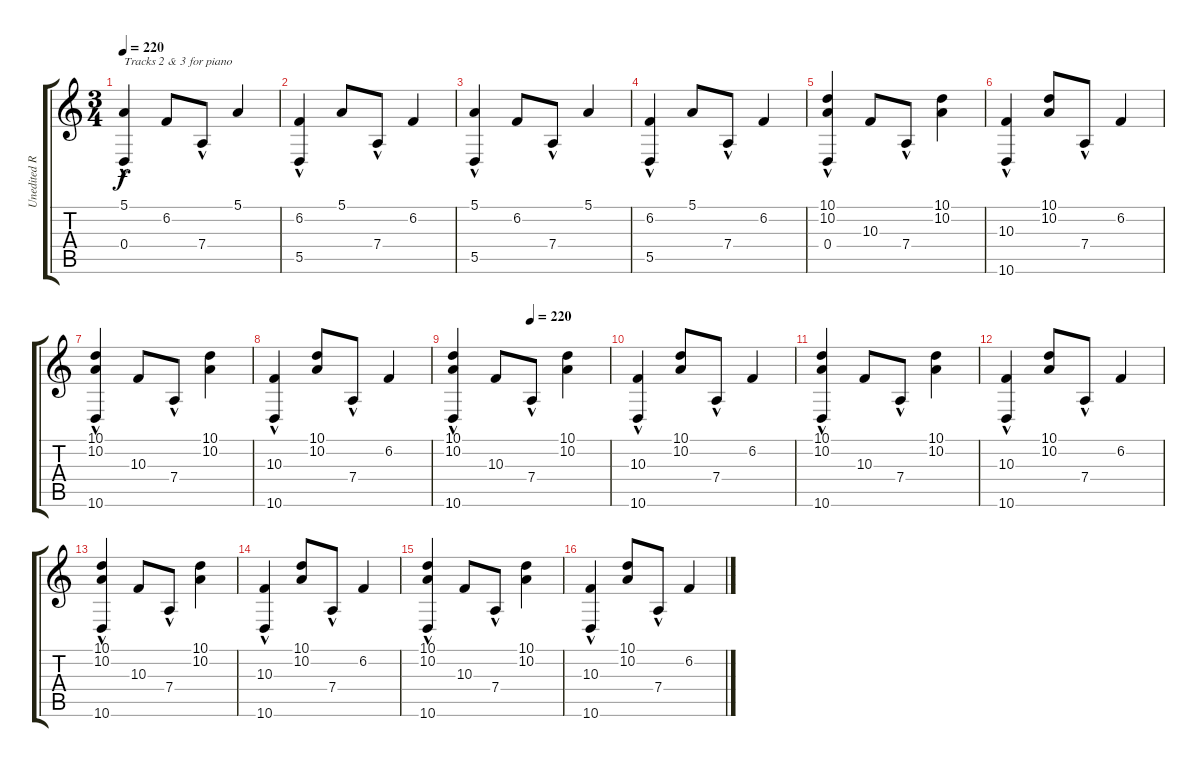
\track ("Unedited Rhythm" "Unedited R") {instrument harpsichord}
\staff {score tabs}
\tuning (E4 B3 G3 D3 A2 E2) {hide}
\ts (3 4)
\tempo 220
\clef g2
\ks c
(5.1 0.4{hac}).4{txt "Tracks 2 & 3 for piano" dy f instrument harpsichord} 6.2.8 7.4{hac}.8 5.1.4 |
(6.2 5.5{hac}).4 5.1.8 7.4{hac}.8 6.2.4 |
(5.1 5.5{hac}).4 6.2.8 7.4{hac}.8 5.1.4 |
(6.2 5.5{hac}).4 5.1.8 7.4{hac}.8 6.2.4 |
(10.1 10.2 0.4{hac}).4 10.3.8 7.4{hac}.8 (10.1 10.2).4 |
(10.3 10.6{hac}).4 (10.1 10.2).8 7.4{hac}.8 6.2.4 |
(10.1 10.2 10.6{hac}).4 10.3.8 7.4{hac}.8 (10.1 10.2).4 |
(10.3 10.6{hac}).4 (10.1 10.2).8 7.4{hac}.8 6.2.4 |
\tempo (220 0.5)
(10.1 10.2 10.6{hac}).4 10.3.8 7.4{hac}.8 (10.1 10.2).4 |
(10.3 10.6{hac}).4 (10.1 10.2).8 7.4{hac}.8 6.2.4 |
(10.1 10.2 10.6{hac}).4 10.3.8 7.4{hac}.8 (10.1 10.2).4 |
(10.3 10.6{hac}).4 (10.1 10.2).8 7.4{hac}.8 6.2.4 |
(10.1 10.2 10.6{hac}).4 10.3.8 7.4{hac}.8 (10.1 10.2).4 |
(10.3 10.6{hac}).4 (10.1 10.2).8 7.4{hac}.8 6.2.4 |
(10.1 10.2 10.6{hac}).4 10.3.8 7.4{hac}.8 (10.1 10.2).4 |
(10.3 10.6{hac}).4 (10.1 10.2).8 7.4{hac}.8 6.2.4
